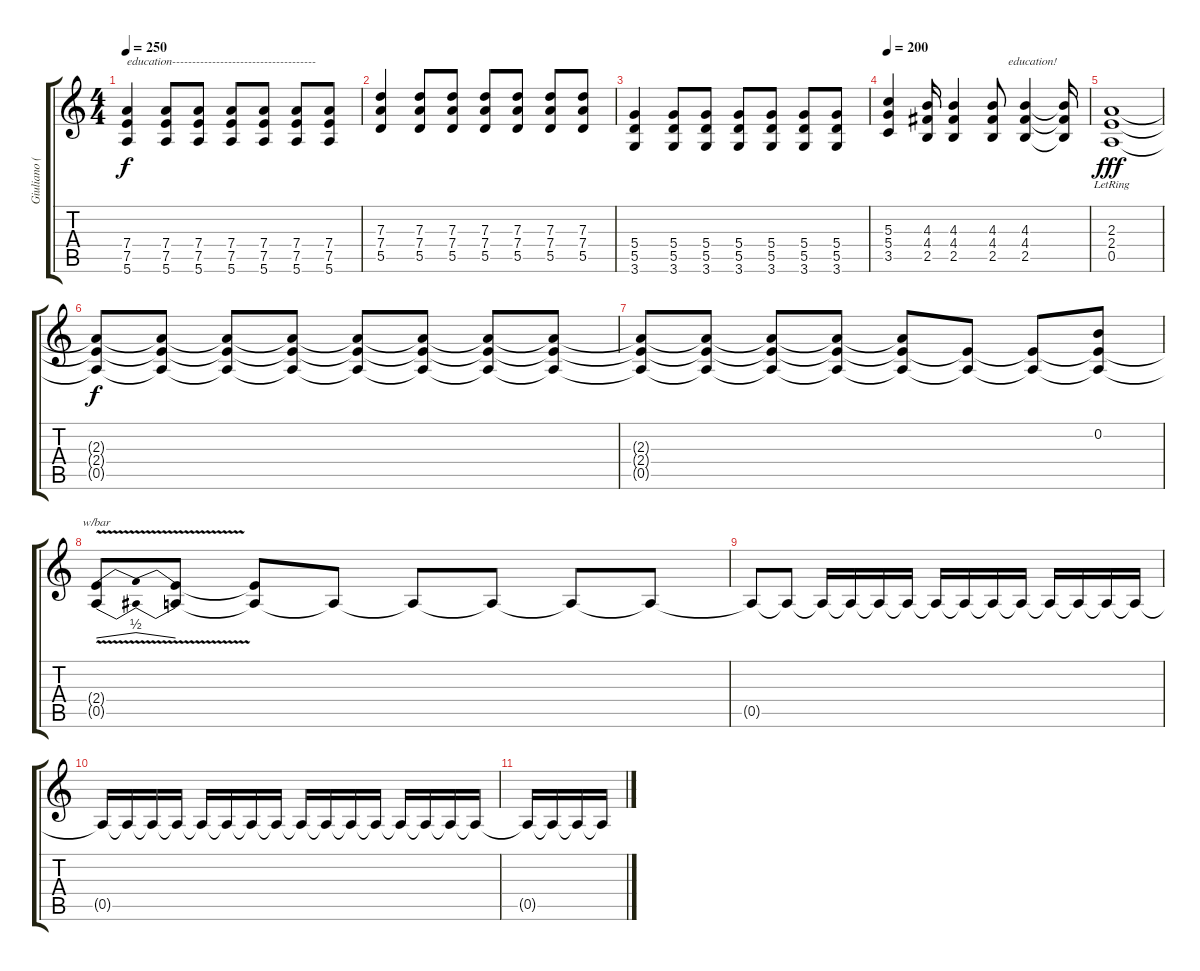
\track ("Giuliano (Phillyp)" "Giuliano (") {instrument distortionguitar}
\staff {score tabs}
\tuning (E4 B3 G3 D3 A2 E2) {hide}
\ts (4 4)
\tempo 250
\clef g2
\ks c
(7.4 7.5 5.6).4{txt "education------------------------------------" dy f} (7.4 7.5 5.6).8 (7.4 7.5 5.6).8 (7.4 7.5 5.6).8 (7.4 7.5 5.6).8 (7.4 7.5 5.6).8 (7.4 7.5 5.6).8 |
(7.3 7.4 5.5).4 (7.3 7.4 5.5).8 (7.3 7.4 5.5).8 (7.3 7.4 5.5).8 (7.3 7.4 5.5).8 (7.3 7.4 5.5).8 (7.3 7.4 5.5).8 |
(5.4 5.5 3.6).4 (5.4 5.5 3.6).8 (5.4 5.5 3.6).8 (5.4 5.5 3.6).8 (5.4 5.5 3.6).8 (5.4 5.5 3.6).8 (5.4 5.5 3.6).8 |
\tempo 200
(5.3 5.4 3.5).4{txt "                                        education!"} (4.3 4.4 2.5).16 (4.3 4.4 2.5).4 (4.3 4.4 2.5).8 (4.3 4.4 2.5).4 (4.3{t} 4.4{t} 2.5{t}).16 |
(2.3 2.4 0.5{lr}).1{dy fff} |
(2.3{t} 2.4{t} 0.5{t}).8{dy f} (2.3{t} 2.4{t} 0.5{t}).8 (2.3{t} 2.4{t} 0.5{t}).8 (2.3{t} 2.4{t} 0.5{t}).8 (2.3{t} 2.4{t} 0.5{t}).8 (2.3{t} 2.4{t} 0.5{t}).8 (2.3{t} 2.4{t} 0.5{t}).8 (2.3{t} 2.4{t} 0.5{t}).8 |
(2.3{t} 2.4{t} 0.5{t}).8{volume 6} (2.3{t} 2.4{t} 0.5{t}).8 (2.3{t} 2.4{t} 0.5{t}).8 (2.3{t} 2.4{t} 0.5{t}).8 (2.3{t} 2.4{t} 0.5{t}).8 (2.4{t} 0.5{t}).8 (2.4{t} 0.5{t}).8 (0.2 2.4{t} 0.5{t}).8 |
(2.4{t} 0.5{v t}).8{tbe (dip default 0 0 30 2 60 0)} (2.4{t} 0.5{t}).8 (2.4{t} 0.5{t}).8 0.5{t}.8 0.5{t}.8 0.5{t}.8 0.5{t}.8 0.5{t}.8 |
0.5{t}.8 0.5{t}.8 0.5{t}.16 0.5{t}.16 0.5{t}.16 0.5{t}.16 0.5{t}.16 0.5{t}.16 0.5{t}.16 0.5{t}.16 0.5{t}.16 0.5{t}.16 0.5{t}.16 0.5{t}.16 |
0.5{t}.16 0.5{t}.16 0.5{t}.16 0.5{t}.16 0.5{t}.16 0.5{t}.16 0.5{t}.16 0.5{t}.16 0.5{t}.16 0.5{t}.16 0.5{t}.16 0.5{t}.16 0.5{t}.16 0.5{t}.16 0.5{t}.16 0.5{t}.16 |
0.5{t}.16 0.5{t}.16 0.5{t}.16 0.5{t}.16
